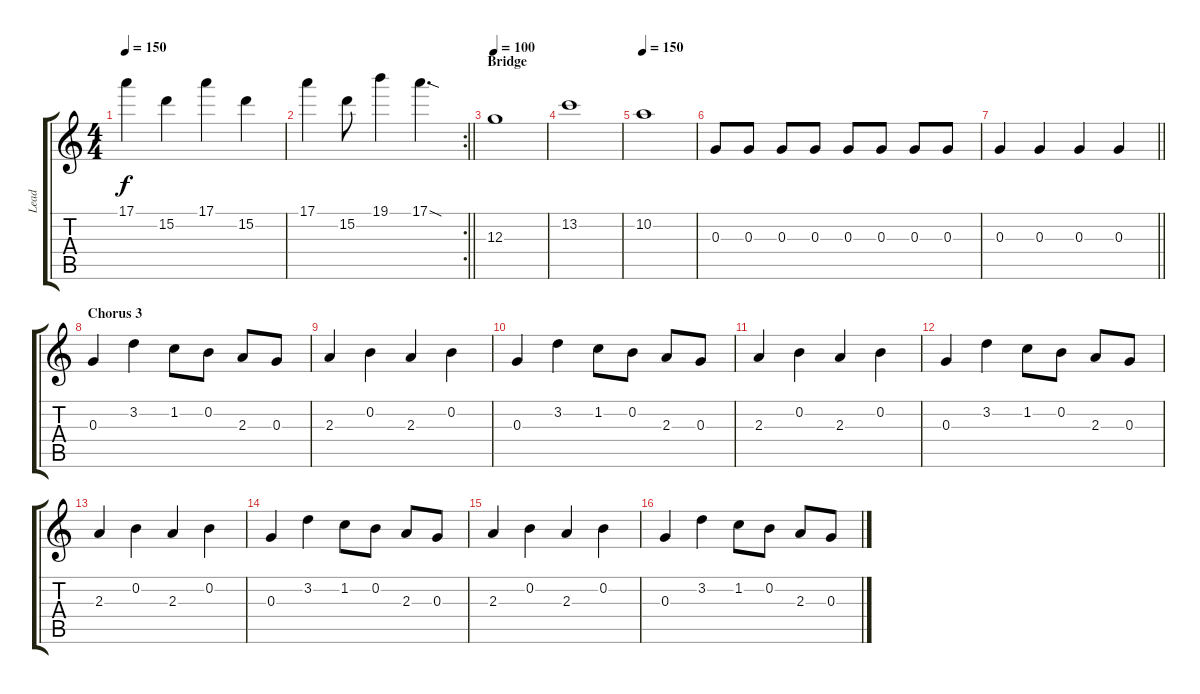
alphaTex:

\track ("Lead" "Lead") {solo instrument electricguitarjazz}
\staff {score tabs}
\tuning (E4 B3 G3 D3 A2 E2) {hide}
\ts (4 4)
\tempo 150
\clef g2
\ks c
17.1.4{dy f} 15.2.4 17.1.4 15.2.4 |
\rc 2
\barLineRight lightlight
17.1.4 15.2.8 19.1.4 17.1{sod}.4{d} |
\section ("" "Bridge")
\tempo 100
12.3.1 |
13.2.1 |
\tempo 150
10.2.1 |
0.3.8 0.3.8 0.3.8 0.3.8 0.3.8 0.3.8 0.3.8 0.3.8 |
\barLineRight lightlight
0.3.4 0.3.4 0.3.4 0.3.4 |
\section ("" "Chorus 3")
0.3.4 3.2.4 1.2.8 0.2.8 2.3.8 0.3.8 |
2.3.4 0.2.4 2.3.4 0.2.4 |
0.3.4 3.2.4 1.2.8 0.2.8 2.3.8 0.3.8 |
2.3.4 0.2.4 2.3.4 0.2.4 |
0.3.4 3.2.4 1.2.8 0.2.8 2.3.8 0.3.8 |
2.3.4 0.2.4 2.3.4 0.2.4 |
0.3.4 3.2.4 1.2.8 0.2.8 2.3.8 0.3.8 |
2.3.4 0.2.4 2.3.4 0.2.4 |
0.3.4 3.2.4 1.2.8 0.2.8 2.3.8 0.3.8
